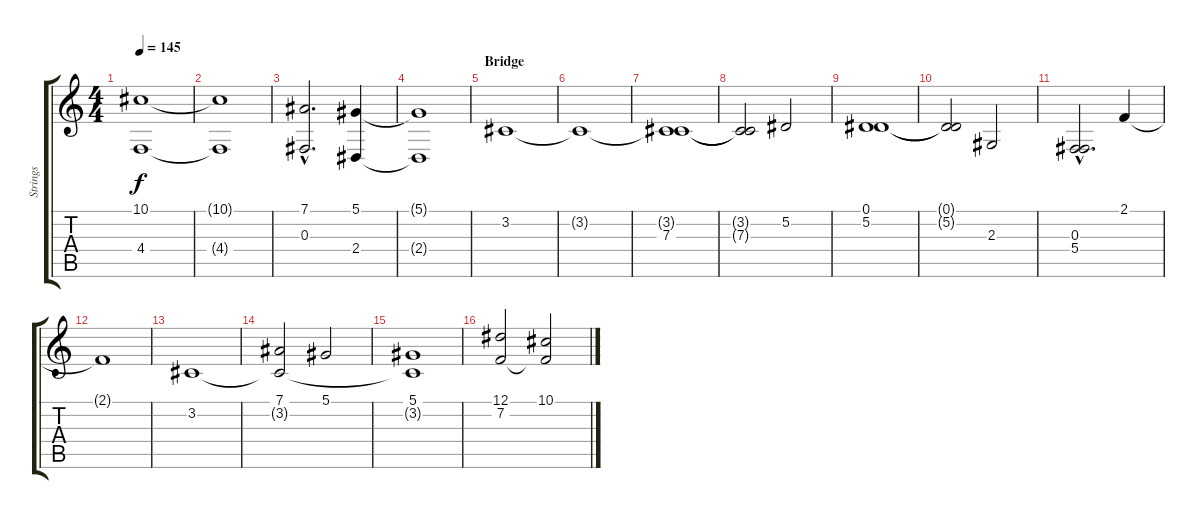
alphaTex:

\track ("Strings" "Strings") {instrument stringensemble2}
\staff {score tabs}
\tuning (Eb4 Bb3 Gb3 Db3 Ab2 Eb2) {hide}
\ts (4 4)
\tempo 145
\clef g2
\ks c
(10.1 4.4).1{dy f} |
(10.1{t} 4.4{t}).1 |
(7.1{hac} 0.3{hac}).2{d} (5.1 2.4).4 |
(5.1{t} 2.4{t}).1 |
\section ("" "Bridge")
3.2.1 |
3.2{t}.1 |
(3.2{t} 7.3).1 |
(3.2{t} 7.3{t}).2 5.2.2 |
(0.1 5.2).1 |
(0.1{t} 5.2{t}).2 2.3.2 |
(0.3{hac} 5.4{hac}).2{d} 2.1.4 |
2.1{t}.1 |
3.2.1 |
(7.1 3.2{t}).2 5.1.2 |
(5.1 3.2{t}).1 |
(12.1 7.2).2 (10.1 7.2{t}).2
